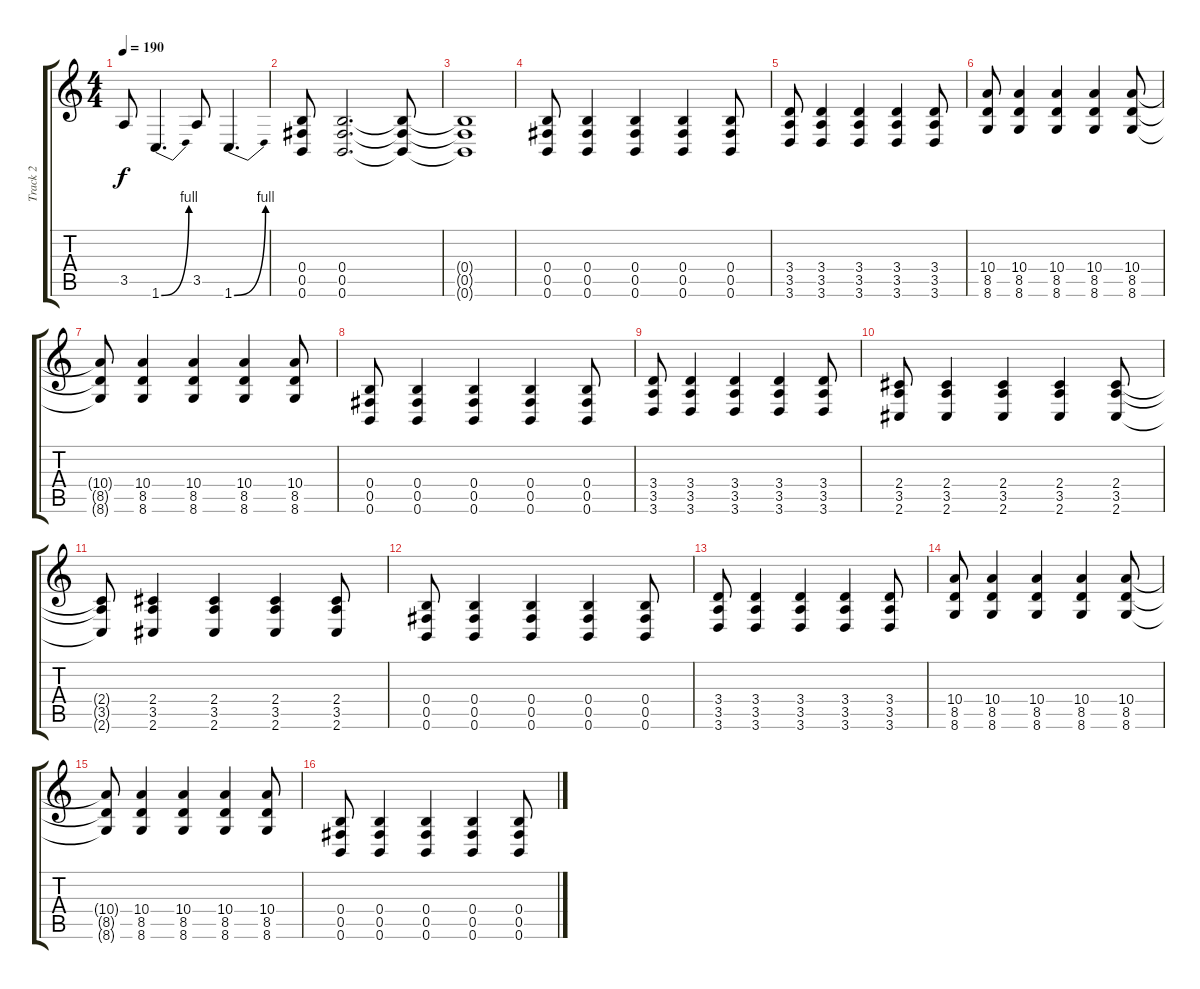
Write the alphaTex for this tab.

\track ("Track 2" "Track 2") {instrument distortionguitar}
\staff {score tabs}
\tuning (Db4 Ab3 E3 B2 Gb2 B1) {hide}
\ts (4 4)
\tempo 190
\clef g2
\ks c
3.5.8{dy f balance 8} 1.6{be (bend 0 0 60 4)}.4{d} 3.5.8 1.6{be (bend 0 0 60 4)}.4{d} |
(0.4 0.5 0.6).8 (0.4 0.5 0.6).2{d} (0.4{t} 0.5{t} 0.6{t}).8 |
(0.4{t} 0.5{t} 0.6{t}).1 |
(0.4 0.5 0.6).8 (0.4 0.5 0.6).4 (0.4 0.5 0.6).4 (0.4 0.5 0.6).4 (0.4 0.5 0.6).8 |
(3.4 3.5 3.6).8 (3.4 3.5 3.6).4 (3.4 3.5 3.6).4 (3.4 3.5 3.6).4 (3.4 3.5 3.6).8 |
(10.4 8.5 8.6).8 (10.4 8.5 8.6).4 (10.4 8.5 8.6).4 (10.4 8.5 8.6).4 (10.4 8.5 8.6).8 |
(10.4{t} 8.5{t} 8.6{t}).8 (10.4 8.5 8.6).4 (10.4 8.5 8.6).4 (10.4 8.5 8.6).4 (10.4 8.5 8.6).8 |
(0.4 0.5 0.6).8 (0.4 0.5 0.6).4 (0.4 0.5 0.6).4 (0.4 0.5 0.6).4 (0.4 0.5 0.6).8 |
(3.4 3.5 3.6).8 (3.4 3.5 3.6).4 (3.4 3.5 3.6).4 (3.4 3.5 3.6).4 (3.4 3.5 3.6).8 |
(2.4 3.5 2.6).8 (2.4 3.5 2.6).4 (2.4 3.5 2.6).4 (2.4 3.5 2.6).4 (2.4 3.5 2.6).8 |
(2.4{t} 3.5{t} 2.6{t}).8 (2.4 3.5 2.6).4 (2.4 3.5 2.6).4 (2.4 3.5 2.6).4 (2.4 3.5 2.6).8 |
(0.4 0.5 0.6).8 (0.4 0.5 0.6).4 (0.4 0.5 0.6).4 (0.4 0.5 0.6).4 (0.4 0.5 0.6).8 |
(3.4 3.5 3.6).8 (3.4 3.5 3.6).4 (3.4 3.5 3.6).4 (3.4 3.5 3.6).4 (3.4 3.5 3.6).8 |
(10.4 8.5 8.6).8 (10.4 8.5 8.6).4 (10.4 8.5 8.6).4 (10.4 8.5 8.6).4 (10.4 8.5 8.6).8 |
(10.4{t} 8.5{t} 8.6{t}).8 (10.4 8.5 8.6).4 (10.4 8.5 8.6).4 (10.4 8.5 8.6).4 (10.4 8.5 8.6).8 |
(0.4 0.5 0.6).8 (0.4 0.5 0.6).4 (0.4 0.5 0.6).4 (0.4 0.5 0.6).4 (0.4 0.5 0.6).8
